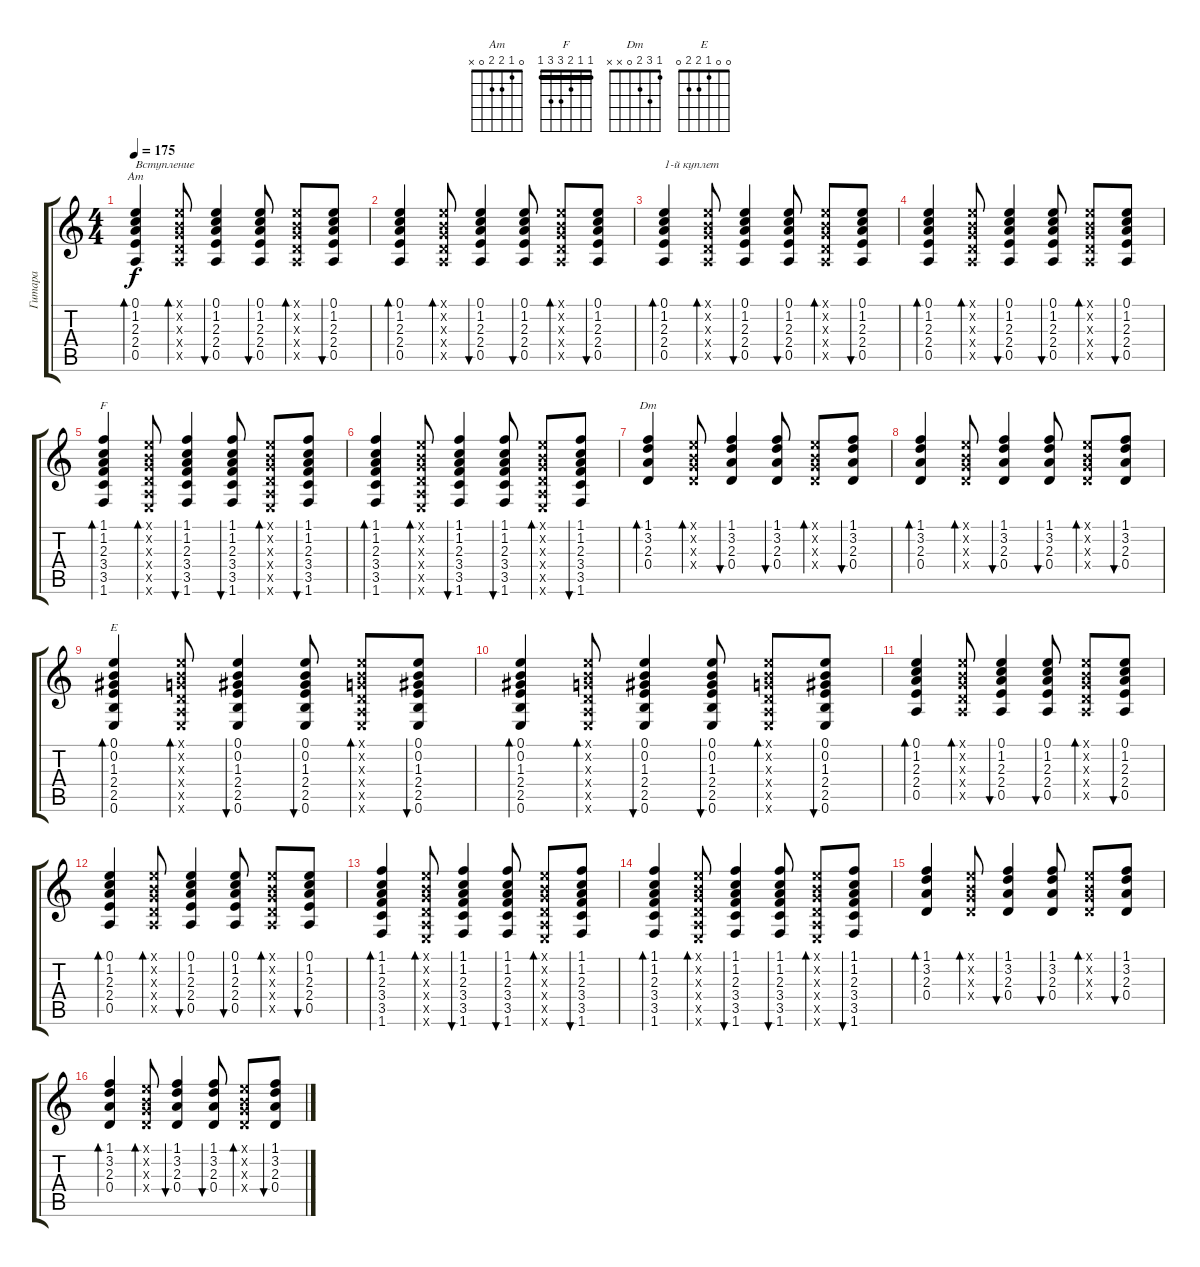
\track ("Гитара" "Гитара") {instrument acousticguitarsteel}
\staff {score tabs}
\tuning (E4 B3 G3 D3 A2 E2) {hide}
\chord ("Am" 0 1 2 2 0 x)
\chord ("F" 1 1 2 3 3 1) {barre 1}
\chord ("Dm" 1 3 2 0 x x)
\chord ("E" 0 0 1 2 2 0)
\ts (4 4)
\tempo 175
\clef g2
\ks c
(0.1 1.2 2.3 2.4 0.5).4{bd 60 ch "Am" txt "Вступление" dy f instrument acousticguitarsteel} (0.1{x} 0.2{x} 0.3{x} 0.4{x} 0.5{x}).8{bd 60} (0.1 1.2 2.3 2.4 0.5).4{bu 60} (0.1 1.2 2.3 2.4 0.5).8{bu 60} (0.1{x} 0.2{x} 0.3{x} 0.4{x} 0.5{x}).8{bd 60} (0.1 1.2 2.3 2.4 0.5).8{bu 60} |
(0.1 1.2 2.3 2.4 0.5).4{bd 60} (0.1{x} 0.2{x} 0.3{x} 0.4{x} 0.5{x}).8{bd 60} (0.1 1.2 2.3 2.4 0.5).4{bu 60} (0.1 1.2 2.3 2.4 0.5).8{bu 60} (0.1{x} 0.2{x} 0.3{x} 0.4{x} 0.5{x}).8{bd 60} (0.1 1.2 2.3 2.4 0.5).8{bu 60} |
(0.1 1.2 2.3 2.4 0.5).4{bd 60 txt "1-й куплет"} (0.1{x} 0.2{x} 0.3{x} 0.4{x} 0.5{x}).8{bd 60} (0.1 1.2 2.3 2.4 0.5).4{bu 60} (0.1 1.2 2.3 2.4 0.5).8{bu 60} (0.1{x} 0.2{x} 0.3{x} 0.4{x} 0.5{x}).8{bd 60} (0.1 1.2 2.3 2.4 0.5).8{bu 60} |
(0.1 1.2 2.3 2.4 0.5).4{bd 60} (0.1{x} 0.2{x} 0.3{x} 0.4{x} 0.5{x}).8{bd 60} (0.1 1.2 2.3 2.4 0.5).4{bu 60} (0.1 1.2 2.3 2.4 0.5).8{bu 60} (0.1{x} 0.2{x} 0.3{x} 0.4{x} 0.5{x}).8{bd 60} (0.1 1.2 2.3 2.4 0.5).8{bu 60} |
(1.1 1.2 2.3 3.4 3.5 1.6).4{bd 60 ch "F"} (0.1{x} 0.2{x} 0.3{x} 0.4{x} 0.5{x} 0.6{x}).8{bd 60} (1.1 1.2 2.3 3.4 3.5 1.6).4{bu 60} (1.1 1.2 2.3 3.4 3.5 1.6).8{bu 60} (0.1{x} 0.2{x} 0.3{x} 0.4{x} 0.5{x} 0.6{x}).8{bd 60} (1.1 1.2 2.3 3.4 3.5 1.6).8{bu 60} |
(1.1 1.2 2.3 3.4 3.5 1.6).4{bd 60} (0.1{x} 0.2{x} 0.3{x} 0.4{x} 0.5{x} 0.6{x}).8{bd 60} (1.1 1.2 2.3 3.4 3.5 1.6).4{bu 60} (1.1 1.2 2.3 3.4 3.5 1.6).8{bu 60} (0.1{x} 0.2{x} 0.3{x} 0.4{x} 0.5{x} 0.6{x}).8{bd 60} (1.1 1.2 2.3 3.4 3.5 1.6).8{bu 60} |
(1.1 3.2 2.3 0.4).4{bd 60 ch "Dm"} (0.1{x} 0.2{x} 0.3{x} 0.4{x}).8{bd 60} (1.1 3.2 2.3 0.4).4{bu 60} (1.1 3.2 2.3 0.4).8{bu 60} (0.1{x} 0.2{x} 0.3{x} 0.4{x}).8{bd 60} (1.1 3.2 2.3 0.4).8{bu 60} |
(1.1 3.2 2.3 0.4).4{bd 60} (0.1{x} 0.2{x} 0.3{x} 0.4{x}).8{bd 60} (1.1 3.2 2.3 0.4).4{bu 60} (1.1 3.2 2.3 0.4).8{bu 60} (0.1{x} 0.2{x} 0.3{x} 0.4{x}).8{bd 60} (1.1 3.2 2.3 0.4).8{bu 60} |
(0.1 0.2 1.3 2.4 2.5 0.6).4{bd 60 ch "E"} (0.1{x} 0.2{x} 0.3{x} 0.4{x} 0.5{x} 0.6{x}).8{bd 60} (0.1 0.2 1.3 2.4 2.5 0.6).4{bu 60} (0.1 0.2 1.3 2.4 2.5 0.6).8{bu 60} (0.1{x} 0.2{x} 0.3{x} 0.4{x} 0.5{x} 0.6{x}).8{bd 60} (0.1 0.2 1.3 2.4 2.5 0.6).8{bu 60} |
(0.1 0.2 1.3 2.4 2.5 0.6).4{bd 60} (0.1{x} 0.2{x} 0.3{x} 0.4{x} 0.5{x} 0.6{x}).8{bd 60} (0.1 0.2 1.3 2.4 2.5 0.6).4{bu 60} (0.1 0.2 1.3 2.4 2.5 0.6).8{bu 60} (0.1{x} 0.2{x} 0.3{x} 0.4{x} 0.5{x} 0.6{x}).8{bd 60} (0.1 0.2 1.3 2.4 2.5 0.6).8{bu 60} |
(0.1 1.2 2.3 2.4 0.5).4{bd 60} (0.1{x} 0.2{x} 0.3{x} 0.4{x} 0.5{x}).8{bd 60} (0.1 1.2 2.3 2.4 0.5).4{bu 60} (0.1 1.2 2.3 2.4 0.5).8{bu 60} (0.1{x} 0.2{x} 0.3{x} 0.4{x} 0.5{x}).8{bd 60} (0.1 1.2 2.3 2.4 0.5).8{bu 60} |
(0.1 1.2 2.3 2.4 0.5).4{bd 60} (0.1{x} 0.2{x} 0.3{x} 0.4{x} 0.5{x}).8{bd 60} (0.1 1.2 2.3 2.4 0.5).4{bu 60} (0.1 1.2 2.3 2.4 0.5).8{bu 60} (0.1{x} 0.2{x} 0.3{x} 0.4{x} 0.5{x}).8{bd 60} (0.1 1.2 2.3 2.4 0.5).8{bu 60} |
(1.1 1.2 2.3 3.4 3.5 1.6).4{bd 60} (0.1{x} 0.2{x} 0.3{x} 0.4{x} 0.5{x} 0.6{x}).8{bd 60} (1.1 1.2 2.3 3.4 3.5 1.6).4{bu 60} (1.1 1.2 2.3 3.4 3.5 1.6).8{bu 60} (0.1{x} 0.2{x} 0.3{x} 0.4{x} 0.5{x} 0.6{x}).8{bd 60} (1.1 1.2 2.3 3.4 3.5 1.6).8{bu 60} |
(1.1 1.2 2.3 3.4 3.5 1.6).4{bd 60} (0.1{x} 0.2{x} 0.3{x} 0.4{x} 0.5{x} 0.6{x}).8{bd 60} (1.1 1.2 2.3 3.4 3.5 1.6).4{bu 60} (1.1 1.2 2.3 3.4 3.5 1.6).8{bu 60} (0.1{x} 0.2{x} 0.3{x} 0.4{x} 0.5{x} 0.6{x}).8{bd 60} (1.1 1.2 2.3 3.4 3.5 1.6).8{bu 60} |
(1.1 3.2 2.3 0.4).4{bd 60} (0.1{x} 0.2{x} 0.3{x} 0.4{x}).8{bd 60} (1.1 3.2 2.3 0.4).4{bu 60} (1.1 3.2 2.3 0.4).8{bu 60} (0.1{x} 0.2{x} 0.3{x} 0.4{x}).8{bd 60} (1.1 3.2 2.3 0.4).8{bu 60} |
(1.1 3.2 2.3 0.4).4{bd 60} (0.1{x} 0.2{x} 0.3{x} 0.4{x}).8{bd 60} (1.1 3.2 2.3 0.4).4{bu 60} (1.1 3.2 2.3 0.4).8{bu 60} (0.1{x} 0.2{x} 0.3{x} 0.4{x}).8{bd 60} (1.1 3.2 2.3 0.4).8{bu 60}
